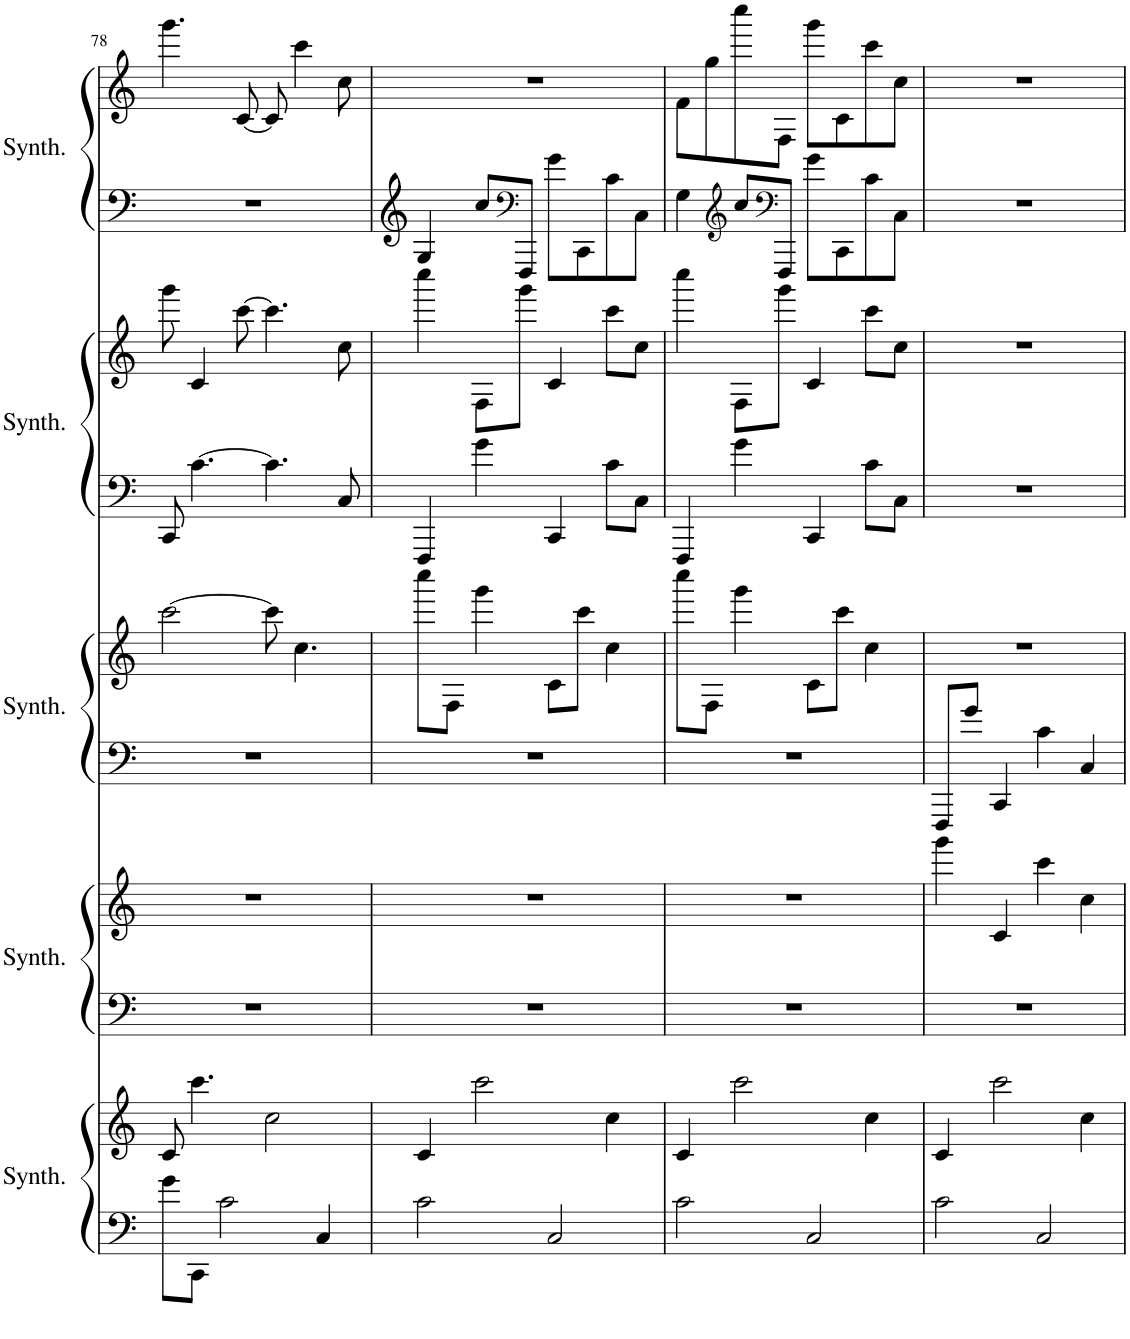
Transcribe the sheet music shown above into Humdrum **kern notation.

**kern	**kern	**kern	**kern	**kern	**kern	**kern	**kern	**kern	**kern
*part5	*part5	*part4	*part4	*part3	*part3	*part2	*part2	*part1	*part1
*staff10	*staff9	*staff8	*staff7	*staff6	*staff5	*staff4	*staff3	*staff2	*staff1
*I"Pad Synthesizer, Warm Pad	*	*I"Pad Synthesizer, Warm Pad	*	*I"Pad Synthesizer, Warm Pad	*	*I"Pad Synthesizer, Warm Pad	*	*I"Pad Synthesizer, Warm Pad	*
*I'Synth.	*	*I'Synth.	*	*I'Synth.	*	*I'Synth.	*	*I'Synth.	*
!!LO:PB:g=z
*clefF4	*clefG2	*clefF4	*clefG2	*clefF4	*clefG2	*clefF4	*clefG2	*clefF4	*clefG2
*k[]	*k[]	*k[]	*k[]	*k[]	*k[]	*k[]	*k[]	*k[]	*k[]
*M4/4	*M4/4	*M4/4	*M4/4	*M4/4	*M4/4	*M4/4	*M4/4	*M4/4	*M4/4
=78	=78	=78	=78	=78	=78	=78	=78	=78	=78
8g\L	8c/	1r	1r	1r	[2ccc\	8CC/	8ggg\	1r	4.ggg\
8CC\J	4.ccc\	.	.	.	.	[4.c\	4c/	.	.
2c\	.	.	.	.	.	.	.	.	.
.	.	.	.	.	.	.	[8ccc\	.	[8c/
.	2cc\	.	.	.	8ccc\]	4.c\]	4.ccc\]	.	8c/]
.	.	.	.	.	4.cc\	.	.	.	4ccc\
4C/	.	.	.	.	.	.	.	.	.
.	.	.	.	.	.	8C/	8cc\	.	8cc\
=79	=79	=79	=79	=79	=79	=79	=79	=79	=79
2c\	4c/	1r	1r	1r	8cccc\L	4FFF/	4cccc\	4G/	1r
.	.	.	.	.	8F\J	.	.	.	.
.	2ccc\	.	.	.	4ggg\	4g\	8F\L	8cc/L	.
*	*	*	*	*	*	*	*	*clefF4	*
.	.	.	.	.	.	.	8ggg\J	8FFF/J	.
2C/	.	.	.	.	8c\L	4CC/	4c/	8g\L	.
.	.	.	.	.	8ccc\J	.	.	8CC\	.
.	4cc\	.	.	.	4cc\	8c\L	8ccc\L	8c\	.
.	.	.	.	.	.	8C\J	8cc\J	8C\J	.
=80	=80	=80	=80	=80	=80	=80	=80	=80	=80
2c\	4c/	1r	1r	1r	8cccc\L	4FFF/	4cccc\	4G\	8f\L
.	.	.	.	.	8F\J	.	.	.	8gg\
*	*	*	*	*	*	*	*	*clefG2	*
.	2ccc\	.	.	.	4ggg\	4g\	8F\L	8cc/L	8cccc\
*	*	*	*	*	*	*	*	*clefF4	*
.	.	.	.	.	.	.	8ggg\J	8FFF/J	8F\J
2C/	.	.	.	.	8c\L	4CC/	4c/	8g\L	8ggg\L
.	.	.	.	.	8ccc\J	.	.	8CC\	8c\
.	4cc\	.	.	.	4cc\	8c\L	8ccc\L	8c\	8ccc\
.	.	.	.	.	.	8C\J	8cc\J	8C\J	8cc\J
=81	=81	=81	=81	=81	=81	=81	=81	=81	=81
2c\	4c/	1r	4ggg\	8FFF/L	1r	1r	1r	1r	1r
.	.	.	.	8g/J	.	.	.	.	.
.	2ccc\	.	4c/	4CC/	.	.	.	.	.
2C/	.	.	4ccc\	4c\	.	.	.	.	.
.	4cc\	.	4cc\	4C/	.	.	.	.	.
=	=	=	=	=	=	=	=	=	=
*-	*-	*-	*-	*-	*-	*-	*-	*-	*-
